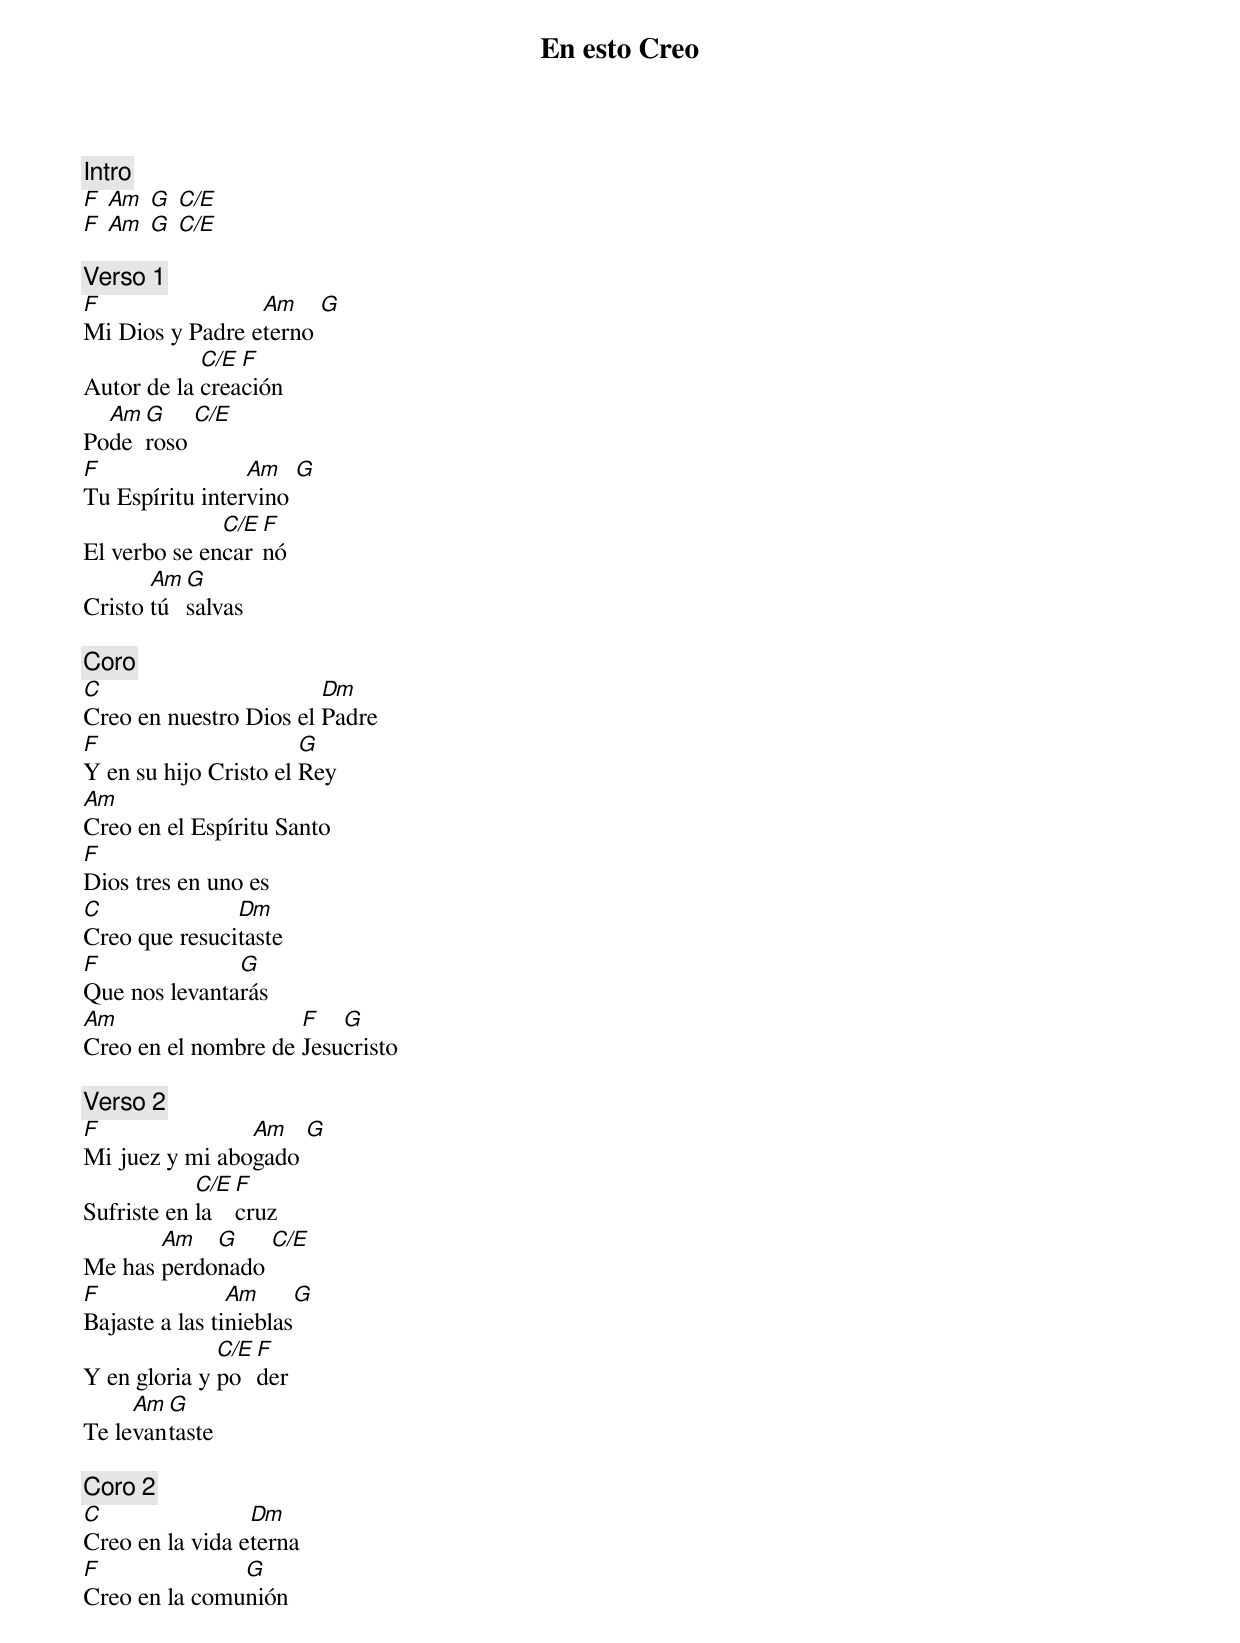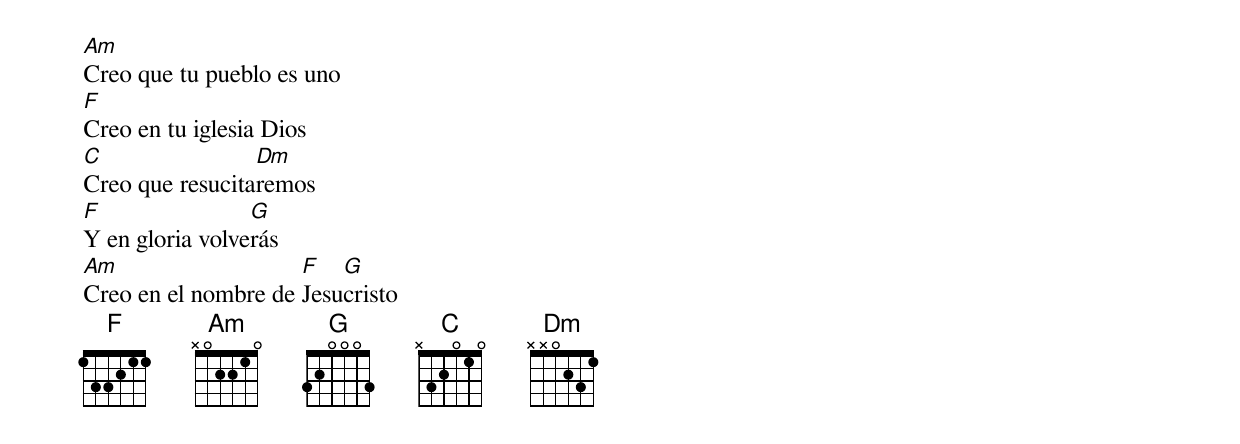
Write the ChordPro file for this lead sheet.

{title: En esto Creo}

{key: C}
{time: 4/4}

{comment: Intro}
[F] [Am] [G] [C/E]
[F] [Am] [G] [C/E]

{comment: Verso 1}
[F]Mi Dios y Padre e[Am]terno [G]
Autor de la [C/E]crea[F]ción
Po[Am]de[G]roso [C/E]
[F]Tu Espíritu inter[Am]vino [G]
El verbo se en[C/E]car[F]nó
Cristo [Am]tú [G]salvas

{comment: Coro}
[C]Creo en nuestro Dios el [Dm]Padre
[F]Y en su hijo Cristo el [G]Rey
[Am]Creo en el Espíritu Santo
[F]Dios tres en uno es
[C]Creo que resuci[Dm]taste
[F]Que nos levanta[G]rás
[Am]Creo en el nombre de [F]Jesu[G]cristo

{comment: Verso 2}
[F]Mi juez y mi abo[Am]gado [G]
Sufriste en [C/E]la [F]cruz
Me has [Am]perdo[G]nado [C/E]
[F]Bajaste a las ti[Am]nieblas[G]
Y en gloria y [C/E]po[F]der
Te le[Am]van[G]taste

{comment: Coro 2}
[C]Creo en la vida e[Dm]terna
[F]Creo en la comu[G]nión
[Am]Creo que tu pueblo es uno
[F]Creo en tu iglesia Dios
[C]Creo que resucita[Dm]remos
[F]Y en gloria volve[G]rás
[Am]Creo en el nombre de [F]Jesu[G]cristo
